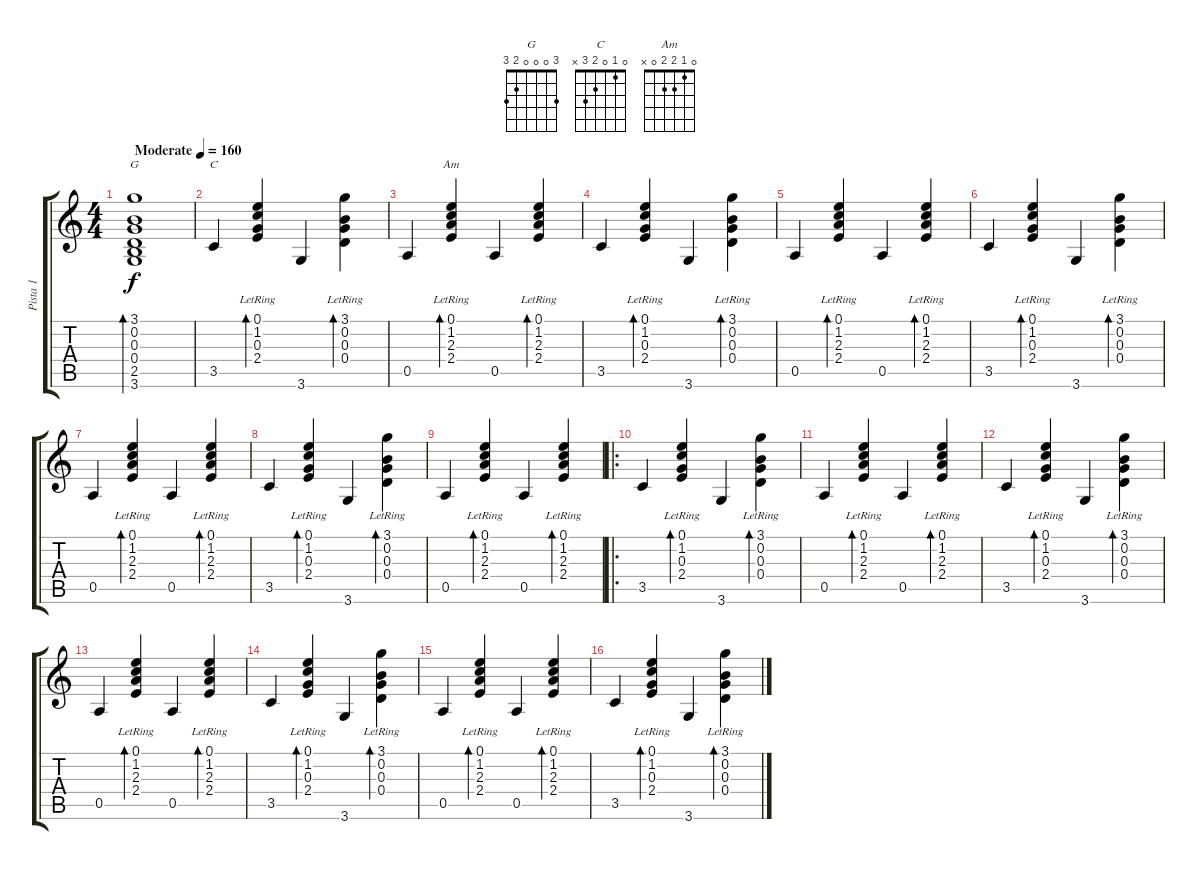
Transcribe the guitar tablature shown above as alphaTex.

\track ("Pista 1" "Pista 1") {instrument acousticguitarsteel}
\staff {score tabs}
\tuning (E4 B3 G3 D3 A2 E2) {hide}
\chord ("G" 3 0 0 0 2 3)
\chord ("C" 0 1 0 2 3 x)
\chord ("Am" 0 1 2 2 0 x)
\ts (4 4)
\tempo (160 "Moderate")
\clef g2
\ks c
(3.1 0.2 0.3 0.4 2.5 3.6).1{bd 480 ch "G" dy f instrument acousticguitarsteel} |
3.5.4{ch "C"} (0.1 1.2 0.3 2.4{lr}).4{bd 30} 3.6.4 (3.1 0.2 0.3{lr} 0.4).4{bd 30} |
0.5.4 (0.1 1.2 2.3{lr} 2.4).4{bd 30 ch "Am"} 0.5.4 (0.1 1.2{lr} 2.3 2.4).4{bd 30} |
3.5.4 (0.1 1.2 0.3{lr} 2.4).4{bd 30} 3.6.4 (3.1 0.2 0.3 0.4{lr}).4{bd 30} |
0.5.4 (0.1 1.2{lr} 2.3 2.4).4{bd 30} 0.5.4 (0.1 1.2 2.3{lr} 2.4).4{bd 30} |
3.5.4 (0.1{lr} 1.2 0.3 2.4).4{bd 30} 3.6.4 (3.1 0.2{lr} 0.3 0.4).4{bd 30} |
0.5.4 (0.1 1.2{lr} 2.3 2.4).4{bd 30} 0.5.4 (0.1 1.2 2.3{lr} 2.4).4{bd 30} |
3.5.4 (0.1{lr} 1.2 0.3 2.4).4{bd 30} 3.6.4 (3.1 0.2{lr} 0.3 0.4).4{bd 30} |
0.5.4 (0.1 1.2{lr} 2.3 2.4).4{bd 30} 0.5.4 (0.1 1.2 2.3{lr} 2.4).4{bd 30} |
\ro
3.5.4 (0.1{lr} 1.2 0.3 2.4).4{bd 30} 3.6.4 (3.1 0.2{lr} 0.3 0.4).4{bd 30} |
0.5.4 (0.1 1.2{lr} 2.3 2.4).4{bd 30} 0.5.4 (0.1 1.2 2.3{lr} 2.4).4{bd 30} |
3.5.4 (0.1{lr} 1.2 0.3 2.4).4{bd 30} 3.6.4 (3.1 0.2{lr} 0.3 0.4).4{bd 30} |
0.5.4 (0.1 1.2{lr} 2.3 2.4).4{bd 30} 0.5.4 (0.1 1.2 2.3{lr} 2.4).4{bd 30} |
3.5.4 (0.1{lr} 1.2 0.3 2.4).4{bd 30} 3.6.4 (3.1 0.2{lr} 0.3 0.4).4{bd 30} |
0.5.4 (0.1 1.2{lr} 2.3 2.4).4{bd 30} 0.5.4 (0.1 1.2 2.3{lr} 2.4).4{bd 30} |
3.5.4 (0.1{lr} 1.2 0.3 2.4).4{bd 30} 3.6.4 (3.1 0.2{lr} 0.3 0.4).4{bd 30}
